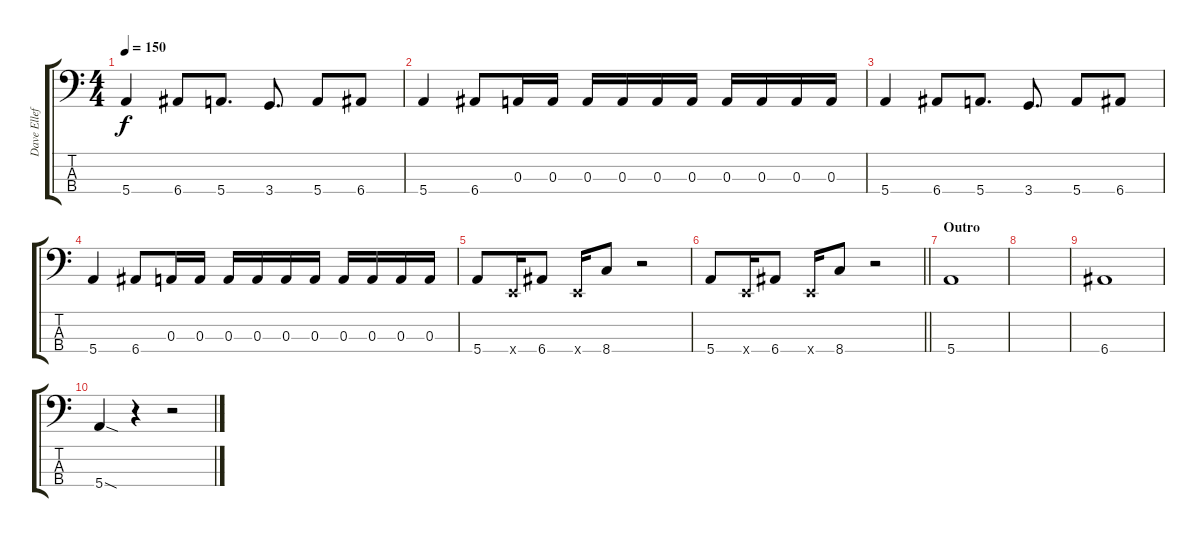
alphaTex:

\track ("Dave Ellefson" "Dave Ellef") {instrument electricbasspick}
\staff {score tabs}
\tuning (G2 D2 A1 E1) {hide}
\ts (4 4)
\tempo 150
\clef f4
\ks c
5.4.4{dy f} 6.4.8 5.4.8{d} 3.4.8{d} 5.4.8 6.4.8 |
5.4.4 6.4.8 0.3.16 0.3.16 0.3.16 0.3.16 0.3.16 0.3.16 0.3.16 0.3.16 0.3.16 0.3.16 |
5.4.4 6.4.8 5.4.8{d} 3.4.8{d} 5.4.8 6.4.8 |
5.4.4 6.4.8 0.3.16 0.3.16 0.3.16 0.3.16 0.3.16 0.3.16 0.3.16 0.3.16 0.3.16 0.3.16 |
5.4.8 0.4{x}.16 6.4.8 0.4{x}.16 8.4.8 r.2 |
\barLineRight lightlight
5.4.8 0.4{x}.16 6.4.8 0.4{x}.16 8.4.8 r.2 |
\section ("" "Outro")
5.4.1 |
|
6.4.1 |
5.4{sod}.4 r.4 r.2
